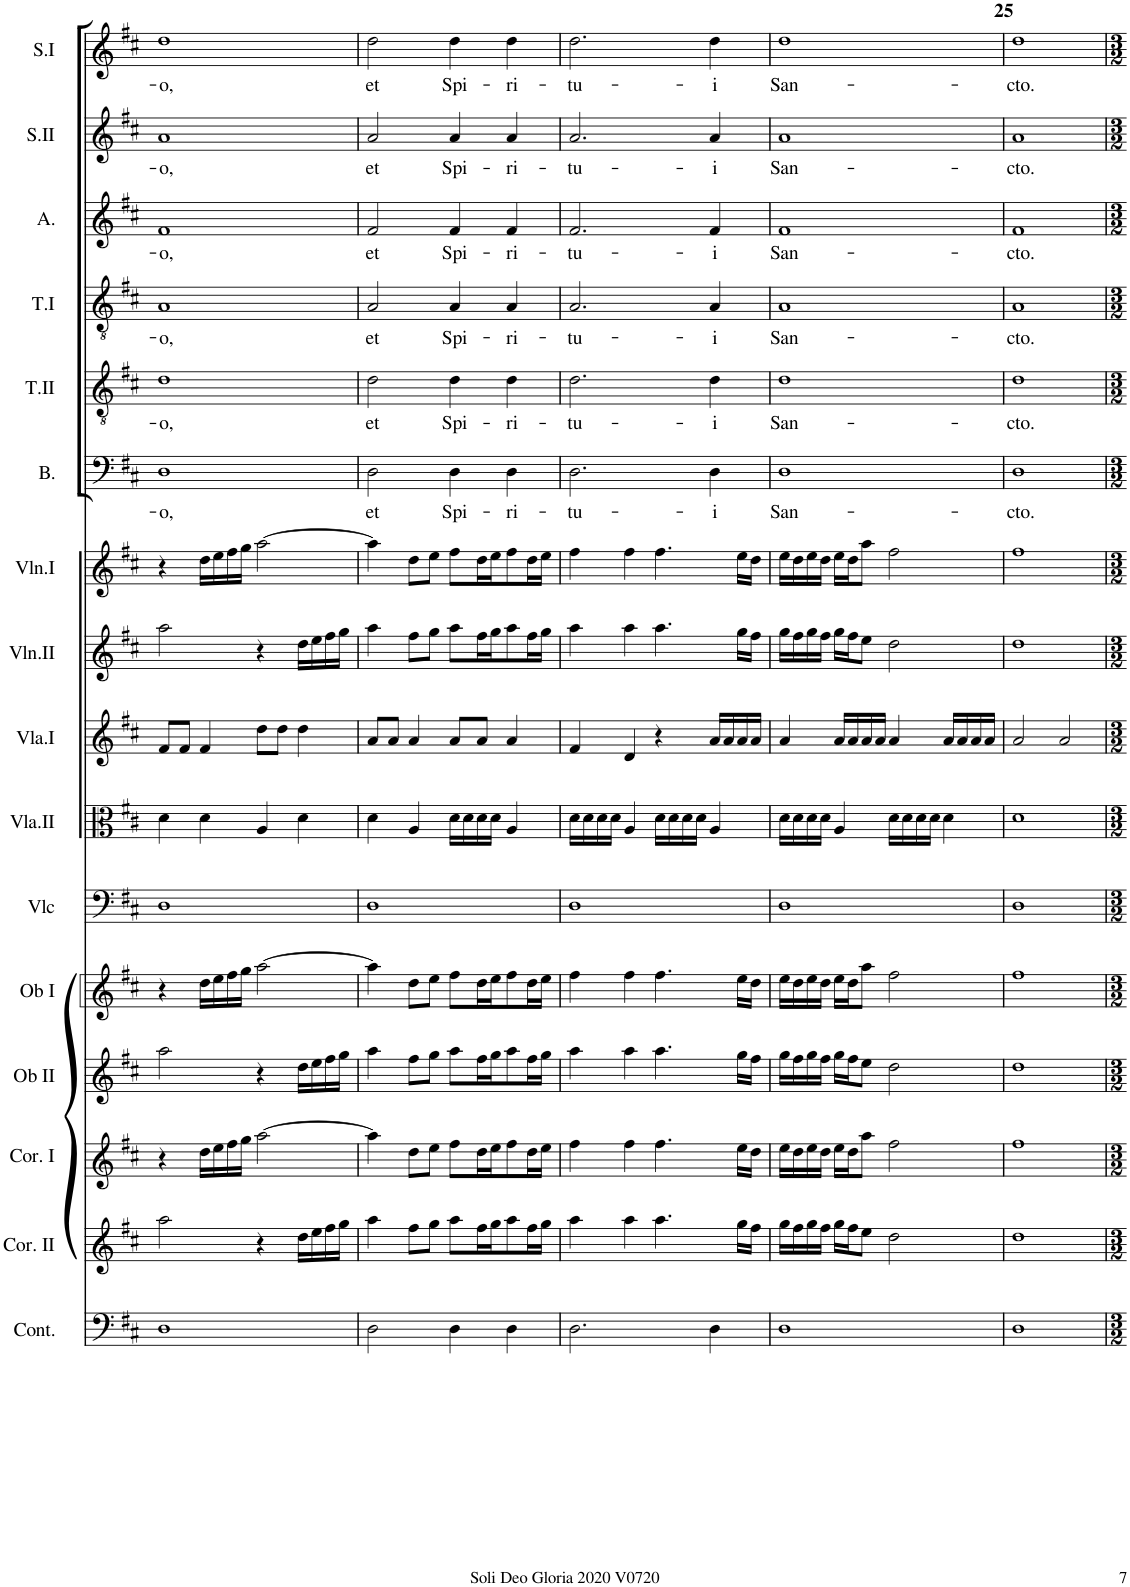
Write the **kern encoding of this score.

**kern	**kern	**kern	**kern	**kern	**kern	**kern	**kern	**kern	**kern	**kern	**text	**kern	**text	**kern	**text	**kern	**text	**kern	**text	**kern	**text
*part16	*part15	*part14	*part13	*part12	*part11	*part10	*part9	*part8	*part7	*part6	*part6	*part5	*part5	*part4	*part4	*part3	*part3	*part2	*part2	*part1	*part1
*staff16	*staff15	*staff14	*staff13	*staff12	*staff11	*staff10	*staff9	*staff8	*staff7	*staff6	*staff6	*staff5	*staff5	*staff4	*staff4	*staff3	*staff3	*staff2	*staff2	*staff1	*staff1
*I"Continuo	*I"Cornetto II	*I"Cornetto I	*I"Oboe II	*I"Oboe I	*I"Violoncelle	*I"Viola II	*I"Viola I	*I"Violon II	*I"Violon I	*I"Bass	*	*I"Ténor II	*	*I"Tenor	*	*I"Alto	*	*I"Soprano II	*	*I"Soprano I	*
*I'Cont.	*I'Cor. II	*I'Cor. I	*I'Ob II	*I'Ob I	*I'Vlc	*I'Vla.II	*I'Vla.I	*I'Vln.II	*I'Vln.I	*I'B.	*	*I'T.II	*	*	*	*I'A.	*	*I'S.II	*	*I'S.I	*
!!LO:PB:g=z
*clefF4	*clefG2	*clefG2	*clefG2	*clefG2	*clefF4	*clefC3	*clefG2	*clefG2	*clefG2	*clefF4	*	*clefGv2	*	*clefGv2	*	*clefG2	*	*clefG2	*	*clefG2	*
*k[f#c#]	*k[f#c#]	*k[f#c#]	*k[f#c#]	*k[f#c#]	*k[f#c#]	*k[f#c#]	*k[f#c#]	*k[f#c#]	*k[f#c#]	*k[f#c#]	*	*k[f#c#]	*	*k[f#c#]	*	*k[f#c#]	*	*k[f#c#]	*	*k[f#c#]	*
*M2/2	*M2/2	*M2/2	*M2/2	*M2/2	*M2/2	*M2/2	*M2/2	*M2/2	*M2/2	*M2/2	*	*M2/2	*	*M2/2	*	*M2/2	*	*M2/2	*	*M2/2	*
*met(c|)	*met(c|)	*met(c|)	*met(c|)	*met(c|)	*met(c|)	*met(c|)	*met(c|)	*met(c|)	*met(c|)	*met(c|)	*	*met(c|)	*	*met(c|)	*	*met(c|)	*	*met(c|)	*	*met(c|)	*
=21	=21	=21	=21	=21	=21	=21	=21	=21	=21	=21	=21	=21	=21	=21	=21	=21	=21	=21	=21	=21	=21
!	!	!	!	!	!	!	!	!	!	!	!LO:LY:b	!	!LO:LY:b	!	!LO:LY:b	!	!LO:LY:b	!	!LO:LY:b	!	!LO:LY:b
1D	2aa\	4r	2aa\	4r	1D	4d\	8f#/L	2aa\	4r	1D	-o,	1d	-o,	1A	-o,	1f#	-o,	1a	-o,	1dd	-o,
.	.	.	.	.	.	.	8f#/J	.	.	.	.	.	.	.	.	.	.	.	.	.	.
.	.	16dd\LL	.	16dd\LL	.	4d\	4f#/	.	16dd\LL	.	.	.	.	.	.	.	.	.	.	.	.
.	.	16ee\	.	16ee\	.	.	.	.	16ee\	.	.	.	.	.	.	.	.	.	.	.	.
.	.	16ff#\	.	16ff#\	.	.	.	.	16ff#\	.	.	.	.	.	.	.	.	.	.	.	.
.	.	16gg\JJ	.	16gg\JJ	.	.	.	.	16gg\JJ	.	.	.	.	.	.	.	.	.	.	.	.
.	4r	[2aa\	4r	[2aa\	.	4A/	8dd\L	4r	[2aa\	.	.	.	.	.	.	.	.	.	.	.	.
.	.	.	.	.	.	.	8dd\J	.	.	.	.	.	.	.	.	.	.	.	.	.	.
.	16dd\LL	.	16dd\LL	.	.	4d\	4dd\	16dd\LL	.	.	.	.	.	.	.	.	.	.	.	.	.
.	16ee\	.	16ee\	.	.	.	.	16ee\	.	.	.	.	.	.	.	.	.	.	.	.	.
.	16ff#\	.	16ff#\	.	.	.	.	16ff#\	.	.	.	.	.	.	.	.	.	.	.	.	.
.	16gg\JJ	.	16gg\JJ	.	.	.	.	16gg\JJ	.	.	.	.	.	.	.	.	.	.	.	.	.
=22	=22	=22	=22	=22	=22	=22	=22	=22	=22	=22	=22	=22	=22	=22	=22	=22	=22	=22	=22	=22	=22
!	!	!	!	!	!	!	!	!	!	!	!LO:LY:b	!	!LO:LY:b	!	!LO:LY:b	!	!LO:LY:b	!	!LO:LY:b	!	!LO:LY:b
2D\	4aa\	4aa\]	4aa\	4aa\]	1D	4d\	8a/L	4aa\	4aa\]	2D\	et	2d\	et	2A/	et	2f#/	et	2a/	et	2dd\	et
.	.	.	.	.	.	.	8a/J	.	.	.	.	.	.	.	.	.	.	.	.	.	.
.	8ff#\L	8dd\L	8ff#\L	8dd\L	.	4A/	4a/	8ff#\L	8dd\L	.	.	.	.	.	.	.	.	.	.	.	.
.	8gg\J	8ee\J	8gg\J	8ee\J	.	.	.	8gg\J	8ee\J	.	.	.	.	.	.	.	.	.	.	.	.
!	!	!	!	!	!	!	!	!	!	!	!LO:LY:b	!	!LO:LY:b	!	!LO:LY:b	!	!LO:LY:b	!	!LO:LY:b	!	!LO:LY:b
4D\	8aa\L	8ff#\L	8aa\L	8ff#\L	.	16d\LL	8a/L	8aa\L	8ff#\L	4D\	Spi-	4d\	Spi-	4A/	Spi-	4f#/	Spi-	4a/	Spi-	4dd\	Spi-
.	.	.	.	.	.	16d\	.	.	.	.	.	.	.	.	.	.	.	.	.	.	.
.	16ff#\L	16dd\L	16ff#\L	16dd\L	.	16d\	8a/J	16ff#\L	16dd\L	.	.	.	.	.	.	.	.	.	.	.	.
.	16gg\J	16ee\J	16gg\J	16ee\J	.	16d\JJ	.	16gg\J	16ee\J	.	.	.	.	.	.	.	.	.	.	.	.
!	!	!	!	!	!	!	!	!	!	!	!LO:LY:b	!	!LO:LY:b	!	!LO:LY:b	!	!LO:LY:b	!	!LO:LY:b	!	!LO:LY:b
4D\	8aa\	8ff#\	8aa\	8ff#\	.	4A/	4a/	8aa\	8ff#\	4D\	-ri-	4d\	-ri-	4A/	-ri-	4f#/	-ri-	4a/	-ri-	4dd\	-ri-
.	16ff#\L	16dd\L	16ff#\L	16dd\L	.	.	.	16ff#\L	16dd\L	.	.	.	.	.	.	.	.	.	.	.	.
.	16gg\JJ	16ee\JJ	16gg\JJ	16ee\JJ	.	.	.	16gg\JJ	16ee\JJ	.	.	.	.	.	.	.	.	.	.	.	.
=23	=23	=23	=23	=23	=23	=23	=23	=23	=23	=23	=23	=23	=23	=23	=23	=23	=23	=23	=23	=23	=23
!	!	!	!	!	!	!	!	!	!	!	!LO:LY:b	!	!LO:LY:b	!	!LO:LY:b	!	!LO:LY:b	!	!LO:LY:b	!	!LO:LY:b
2.D\	4aa\	4ff#\	4aa\	4ff#\	1D	16d\LL	4f#/	4aa\	4ff#\	2.D\	-tu-	2.d\	-tu-	2.A/	-tu-	2.f#/	-tu-	2.a/	-tu-	2.dd\	-tu-
.	.	.	.	.	.	16d\	.	.	.	.	.	.	.	.	.	.	.	.	.	.	.
.	.	.	.	.	.	16d\	.	.	.	.	.	.	.	.	.	.	.	.	.	.	.
.	.	.	.	.	.	16d\JJ	.	.	.	.	.	.	.	.	.	.	.	.	.	.	.
.	4aa\	4ff#\	4aa\	4ff#\	.	4A/	4d/	4aa\	4ff#\	.	.	.	.	.	.	.	.	.	.	.	.
.	4.aa\	4.ff#\	4.aa\	4.ff#\	.	16d\LL	4r	4.aa\	4.ff#\	.	.	.	.	.	.	.	.	.	.	.	.
.	.	.	.	.	.	16d\	.	.	.	.	.	.	.	.	.	.	.	.	.	.	.
.	.	.	.	.	.	16d\	.	.	.	.	.	.	.	.	.	.	.	.	.	.	.
.	.	.	.	.	.	16d\JJ	.	.	.	.	.	.	.	.	.	.	.	.	.	.	.
!	!	!	!	!	!	!	!	!	!	!	!LO:LY:b	!	!LO:LY:b	!	!LO:LY:b	!	!LO:LY:b	!	!LO:LY:b	!	!LO:LY:b
4D\	.	.	.	.	.	4A/	16a/LL	.	.	4D\	-i	4d\	-i	4A/	-i	4f#/	-i	4a/	-i	4dd\	-i
.	.	.	.	.	.	.	16a/	.	.	.	.	.	.	.	.	.	.	.	.	.	.
.	16gg\LL	16ee\LL	16gg\LL	16ee\LL	.	.	16a/	16gg\LL	16ee\LL	.	.	.	.	.	.	.	.	.	.	.	.
.	16ff#\JJ	16dd\JJ	16ff#\JJ	16dd\JJ	.	.	16a/JJ	16ff#\JJ	16dd\JJ	.	.	.	.	.	.	.	.	.	.	.	.
=24	=24	=24	=24	=24	=24	=24	=24	=24	=24	=24	=24	=24	=24	=24	=24	=24	=24	=24	=24	=24	=24
!	!	!	!	!	!	!	!	!	!	!	!LO:LY:b	!	!LO:LY:b	!	!LO:LY:b	!	!LO:LY:b	!	!LO:LY:b	!	!LO:LY:b
1D	16gg\LL	16ee\LL	16gg\LL	16ee\LL	1D	16d\LL	4a/	16gg\LL	16ee\LL	1D	San-	1d	San-	1A	San-	1f#	San-	1a	San-	1dd	San-
.	16ff#\	16dd\	16ff#\	16dd\	.	16d\	.	16ff#\	16dd\	.	.	.	.	.	.	.	.	.	.	.	.
.	16gg\	16ee\	16gg\	16ee\	.	16d\	.	16gg\	16ee\	.	.	.	.	.	.	.	.	.	.	.	.
.	16ff#\JJ	16dd\JJ	16ff#\JJ	16dd\JJ	.	16d\JJ	.	16ff#\JJ	16dd\JJ	.	.	.	.	.	.	.	.	.	.	.	.
.	16gg\LL	16ee\LL	16gg\LL	16ee\LL	.	4A/	16a/LL	16gg\LL	16ee\LL	.	.	.	.	.	.	.	.	.	.	.	.
.	16ff#\J	16dd\J	16ff#\J	16dd\J	.	.	16a/	16ff#\J	16dd\J	.	.	.	.	.	.	.	.	.	.	.	.
.	8ee\J	8aa\J	8ee\J	8aa\J	.	.	16a/	8ee\J	8aa\J	.	.	.	.	.	.	.	.	.	.	.	.
.	.	.	.	.	.	.	16a/JJ	.	.	.	.	.	.	.	.	.	.	.	.	.	.
.	2dd\	2ff#\	2dd\	2ff#\	.	16d\LL	4a/	2dd\	2ff#\	.	.	.	.	.	.	.	.	.	.	.	.
.	.	.	.	.	.	16d\	.	.	.	.	.	.	.	.	.	.	.	.	.	.	.
.	.	.	.	.	.	16d\	.	.	.	.	.	.	.	.	.	.	.	.	.	.	.
.	.	.	.	.	.	16d\JJ	.	.	.	.	.	.	.	.	.	.	.	.	.	.	.
.	.	.	.	.	.	4d\	16a/LL	.	.	.	.	.	.	.	.	.	.	.	.	.	.
.	.	.	.	.	.	.	16a/	.	.	.	.	.	.	.	.	.	.	.	.	.	.
.	.	.	.	.	.	.	16a/	.	.	.	.	.	.	.	.	.	.	.	.	.	.
.	.	.	.	.	.	.	16a/JJ	.	.	.	.	.	.	.	.	.	.	.	.	.	.
=25	=25	=25	=25	=25	=25	=25	=25	=25	=25	=25	=25	=25	=25	=25	=25	=25	=25	=25	=25	=25	=25
!	!	!	!	!	!	!	!	!	!	!	!LO:LY:b	!	!LO:LY:b	!	!LO:LY:b	!	!LO:LY:b	!	!LO:LY:b	!	!LO:LY:b
1D	1dd	1ff#	1dd	1ff#	1D	1d	2a/	1dd	1ff#	1D	-cto.	1d	-cto.	1A	-cto.	1f#	-cto.	1a	-cto.	1dd	-cto.
.	.	.	.	.	.	.	2a/	.	.	.	.	.	.	.	.	.	.	.	.	.	.
=	=	=	=	=	=	=	=	=	=	=	=	=	=	=	=	=	=	=	=	=	=
*-	*-	*-	*-	*-	*-	*-	*-	*-	*-	*-	*-	*-	*-	*-	*-	*-	*-	*-	*-	*-	*-
